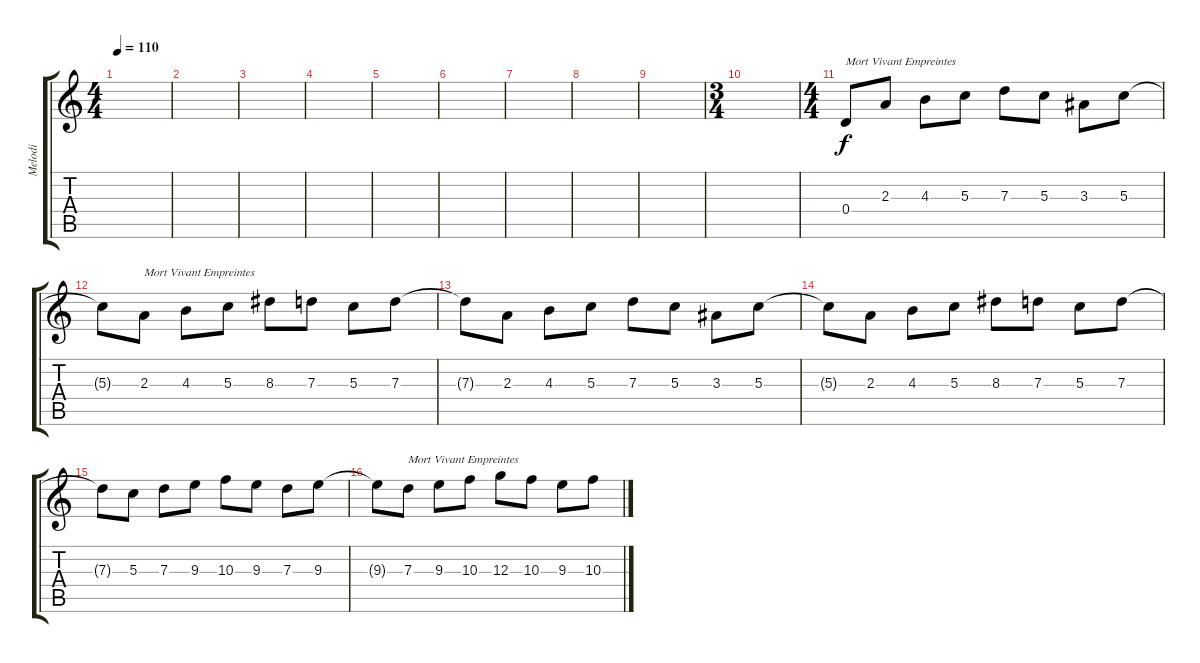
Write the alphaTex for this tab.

\track ("Melodi" "Melodi") {instrument contrabass}
\staff {score tabs}
\tuning (E4 B3 G3 D3 A2 E2) {hide}
\ts (4 4)
\tempo 110
\clef g2
\ks c
|
|
|
|
|
|
|
|
|
\ts (3 4)
|
\ts (4 4)
0.4.8{txt "Mort Vivant Empreintes"} 2.3.8 4.3.8 5.3.8 7.3.8 5.3.8 3.3.8 5.3.8 |
5.3{t}.8 2.3.8{txt "Mort Vivant Empreintes"} 4.3.8 5.3.8 8.3.8 7.3.8 5.3.8 7.3.8 |
7.3{t}.8 2.3.8 4.3.8 5.3.8 7.3.8 5.3.8 3.3.8 5.3.8 |
5.3{t}.8 2.3.8 4.3.8 5.3.8 8.3.8 7.3.8 5.3.8 7.3.8 |
7.3{t}.8 5.3.8 7.3.8 9.3.8 10.3.8 9.3.8 7.3.8 9.3.8 |
9.3{t}.8 7.3.8{txt "Mort Vivant Empreintes"} 9.3.8 10.3.8 12.3.8 10.3.8 9.3.8 10.3.8
